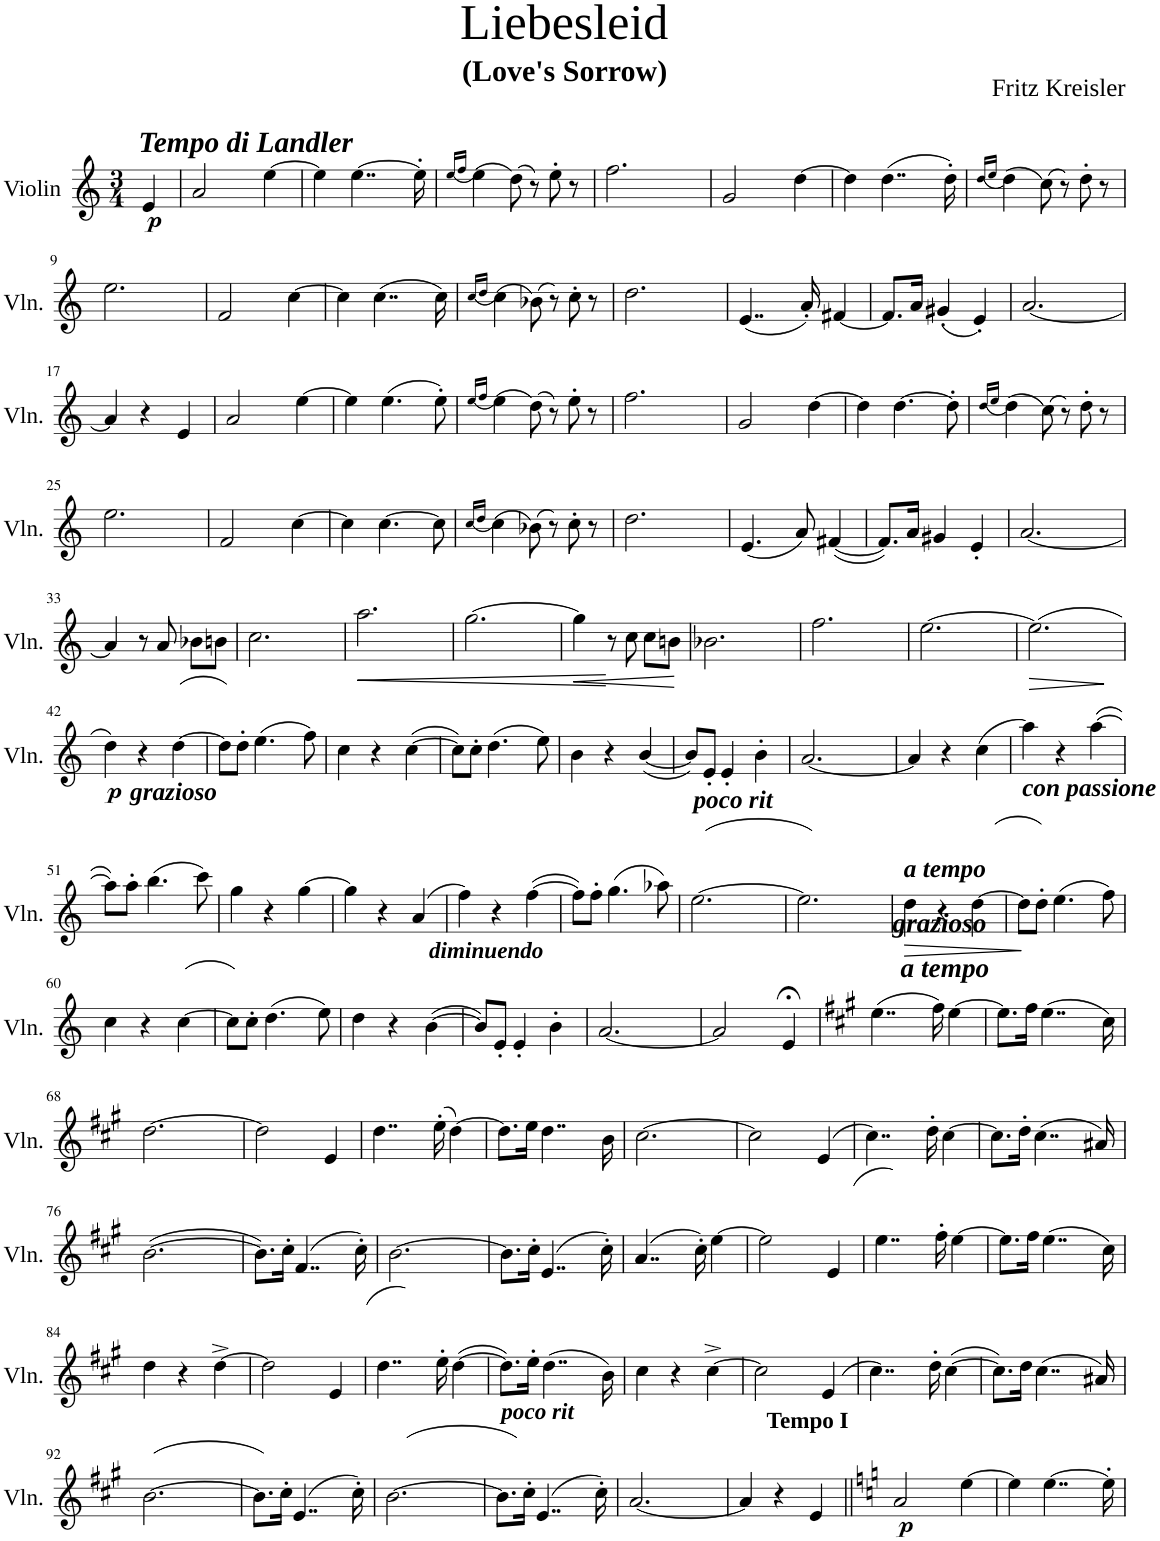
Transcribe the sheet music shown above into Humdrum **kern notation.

**kern	**dynam
*part1	*part1
*staff1	*staff1
*I"Violin	*
*I'Vln.	*
*clefG2	*
*k[]	*
*M3/4	*
=1	=1
!	!LO:DY:b
4e/	p
=2	=2
2a/	.
[4ee\	.
=3	=3
4ee\]	.
[4..ee\	.
16ee'\]	.
=4	=4
(16qee/LL	.
16qff/JJ	.
(4ee\)	.
(8dd\)	.
8r)	.
8ee'\	.
8r	.
=5	=5
2.ff\	.
=6	=6
2g/	.
[4dd\	.
=7	=7
4dd\]	.
(4..dd\	.
16dd'\)	.
=8	=8
(16qdd/LL	.
16qee/JJ	.
(4dd\)	.
(8cc\)	.
8r)	.
8dd'\	.
8r	.
!!LO:LB:g=z
=9	=9
2.ee\	.
=10	=10
2f/	.
[4cc\	.
=11	=11
4cc\]	.
(4..cc\	.
16cc\)	.
=12	=12
(16qcc/LL	.
16qdd/JJ	.
(4cc\)	.
(8b-X\)	.
8r)	.
8cc'\	.
8r	.
=13	=13
2.dd\	.
=14	=14
(4..e/	.
16a'/)	.
[4f#X/	.
=15	=15
8.f#/L]	.
16a/Jk	.
(4g#X'/	.
4e'/)	.
=16	=16
[2.a/	.
!!LO:LB:g=z
=17	=17
4a/]	.
4r	.
4e/	.
=18	=18
2a/	.
[4ee\	.
=19	=19
4ee\]	.
(4.ee\	.
8ee'\)	.
=20	=20
(16qee/LL	.
16qff/JJ	.
(4ee\)	.
(8dd\)	.
8r)	.
8ee'\	.
8r	.
=21	=21
2.ff\	.
=22	=22
2g/	.
[4dd\	.
=23	=23
4dd\]	.
[4.dd\	.
8dd'\]	.
=24	=24
(16qdd/LL	.
16qee/JJ	.
(4dd\)	.
(8cc\)	.
8r)	.
8dd'\	.
8r	.
!!LO:LB:g=z
=25	=25
2.ee\	.
=26	=26
2f/	.
[4cc\	.
=27	=27
4cc\]	.
[4.cc\	.
8cc\]	.
=28	=28
(16qcc/LL	.
16qdd/JJ	.
(4cc\)	.
(8b-X\)	.
8r)	.
8cc'\	.
8r	.
=29	=29
2.dd\	.
=30	=30
(4.e/	.
8a/)	.
([4f#X/	.
=31	=31
8.f#/L])	.
16a/Jk	.
4g#X/	.
4e'/	.
=32	=32
[2.a/	.
!!LO:LB:g=z
=33	=33
4a/]	.
8r	.
8a/	.
8b-X\L	.
8bn\J	.
=34	=34
2.cc\	.
=35	=35
!	!LO:HP:b
2.aa\	<
.	[
=36	=36
[2.gg\	.
=37	=37
!	!LO:HP:b
4gg\]	<
8r	.
8cc\	.
8cc\L	.
8bn\J	.
.	[
=38	=38
2.b-X\	.
=39	=39
2.ff\	.
=40	=40
[2.ee\	.
=41	=41
!	!LO:HP:b
(2.ee\]	>
.	]
!!LO:LB:g=z
=42	=42
!LO:TX:b:Bi:t=grazioso	!
!	!LO:DY:b
4dd\)	p
4r	.
([4dd\	.
=43	=43
8dd\L])	.
8dd'\J	.
(4.ee\	.
8ff\)	.
=44	=44
4cc\	.
4r	.
([4cc\	.
=45	=45
8cc\L])	.
8cc'\J	.
(4.dd\	.
8ee\)	.
=46	=46
4b\	.
4r	.
([4b/	.
=47	=47
8b/L])	.
8e'/J	.
4e'/	.
4b'\	.
=48	=48
[2.a/	.
=49	=49
4a/]	.
4r	.
(4cc\	.
=50	=50
!LO:TX:b:Bi:t=con passione	!
4aa\)	.
4r	.
([4aa\	.
!!LO:LB:g=z
=51	=51
8aa\L])	.
8aa'\J	.
(4.bb\	.
8ccc\)	.
=52	=52
4gg\	.
4r	.
[4gg\	.
=53	=53
4gg\]	.
4r	.
!	!LO:DY:b
(4a/	other-dynamics
=54	=54
4ff\)	.
4r	.
([4ff\	.
=55	=55
8ff\L])	.
8ff'\J	.
(4.gg\	.
8aa-X\)	.
=56	=56
!LO:TX:a:Bi:t=poco rit	!
([2.ee\	.
=57	=57
2.ee\])	.
=58	=58
!LO:TX:a:Bi:t=a tempo	!
!LO:TX:b:Bi:t=a tempo	!
!	!LO:HP:b
4dd\	>
4r	.
!LO:TX:a:Bi:t=grazioso	!
([4dd\	.
.	]
=59	=59
8dd\L])	.
8dd'\J	.
(4.ee\	.
8ff\)	.
!!LO:LB:g=z
=60	=60
4cc\	.
4r	.
([4cc\	.
=61	=61
8cc\L])	.
8cc'\J	.
(4.dd\	.
8ee\)	.
=62	=62
4dd\	.
4r	.
([4b\	.
=63	=63
8b/L])	.
8e'/J	.
4e'/	.
4b'\	.
=64	=64
[2.a/	.
=65	=65
2a/]	.
4e;</	.
=66	=66
*k[f#c#g#]	*
(4..ee\	.
16ff#\)	.
[4ee\	.
=67	=67
8.ee\L]	.
16ff#\Jk	.
(4..ee\	.
16cc#\)	.
!!LO:LB:g=z
=68	=68
[2.dd\	.
=69	=69
2dd\]	.
4e/	.
=70	=70
4..dd\	.
(16ee'\	.
[4dd\)	.
=71	=71
8.dd\L]	.
16ee\Jk	.
4..dd\	.
16b\	.
=72	=72
[2.cc#\	.
=73	=73
2cc#\]	.
(4e/	.
=74	=74
4..cc#\)	.
16dd'\	.
[4cc#\	.
=75	=75
8.cc#\L]	.
16dd'\Jk	.
(4..cc#\	.
16a#X/)	.
!!LO:LB:g=z
=76	=76
([2.b\	.
=77	=77
8.b\L])	.
16cc#'\Jk	.
(4..f#/	.
16cc#'\)	.
=78	=78
[2.b\	.
=79	=79
8.b\L]	.
16cc#'\Jk	.
(4..e/	.
16cc#'\)	.
=80	=80
(4..a/	.
16cc#'\)	.
[4ee\	.
=81	=81
2ee\]	.
(4e/	.
=82	=82
4..ee\)	.
16ff#'\	.
[4ee\	.
=83	=83
8.ee\L]	.
16ff#\Jk	.
(4..ee\	.
16cc#\)	.
!!LO:LB:g=z
=84	=84
4dd\	.
4r	.
[4dd^\	.
=85	=85
2dd\]	.
(4e/	.
=86	=86
4..dd\)	.
16ee'\	.
([4dd\	.
=87	=87
8.dd\L])	.
16ee'\Jk	.
(4..dd\	.
16b\)	.
=88	=88
4cc#\	.
4r	.
[4cc#^\	.
=89	=89
2cc#\]	.
(4e/	.
=90	=90
4..cc#\)	.
16dd'\	.
([4cc#\	.
=91	=91
8.cc#\L])	.
16dd\Jk	.
(4..cc#\	.
16a#X/)	.
!!LO:LB:g=z
=92	=92
([2.b\	.
=93	=93
8.b\L])	.
16cc#'\Jk	.
(4..e/	.
16cc#'\)	.
=94	=94
([2.b\	.
=95	=95
!LO:TX:a:Bi:t=poco rit	!
8.b\L])	.
16cc#'\Jk	.
(4..e/	.
16cc#'\)	.
=96	=96
[2.a/	.
=97	=97
4a/]	.
4r	.
4e/	.
=98||	=98||
*k[]	*
!LO:TX:a:B:t=Tempo I	!
!	!LO:DY:b
2a/	p
[4ee\	.
=99	=99
4ee\]	.
[4..ee\	.
16ee'\]	.
=	=
*-	*-
